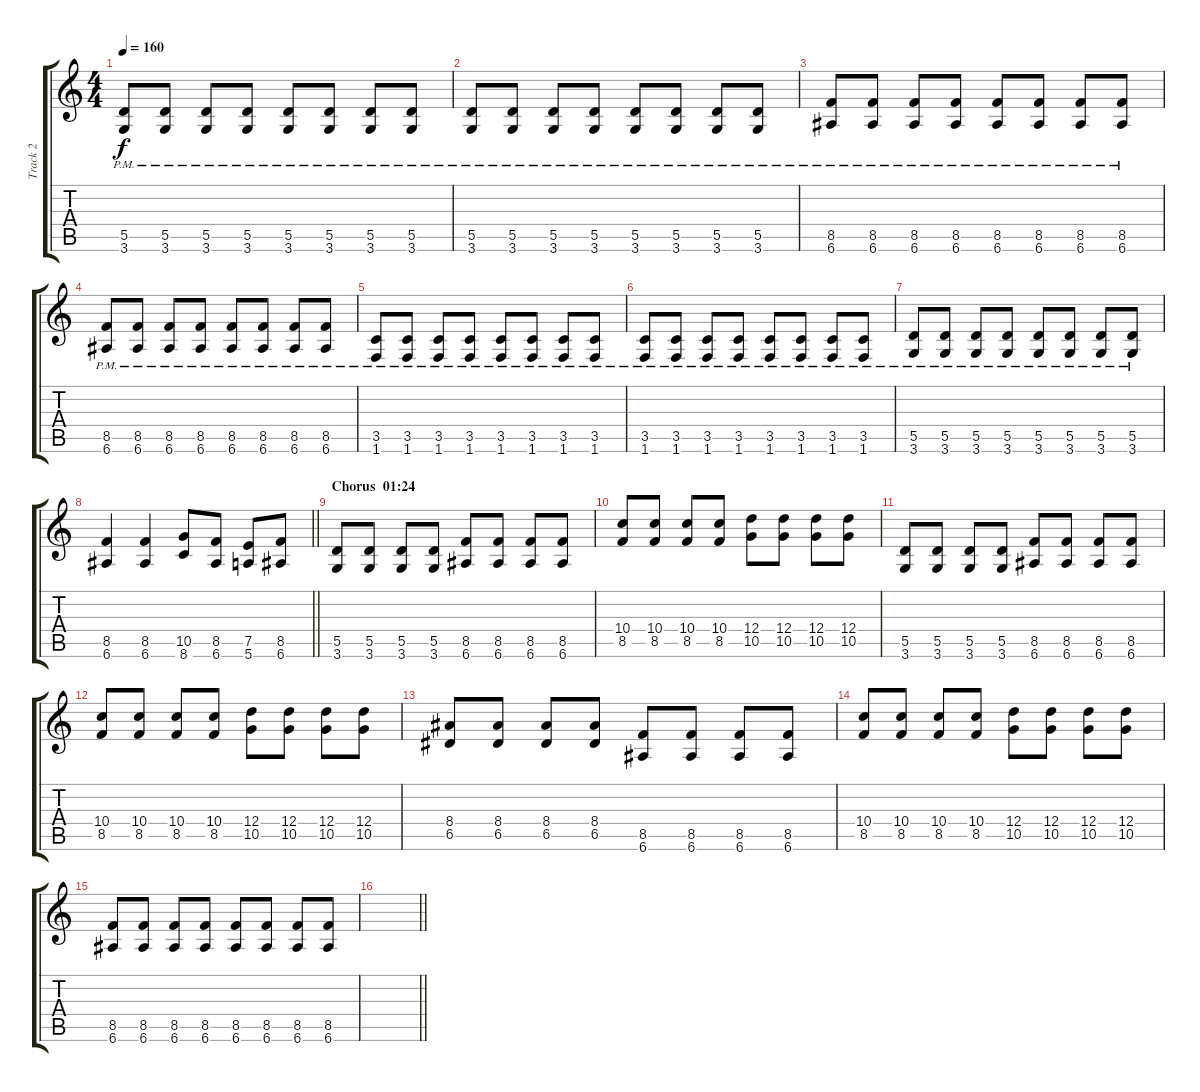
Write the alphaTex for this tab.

\track ("Track 2" "Track 2") {instrument distortionguitar}
\staff {score tabs}
\tuning (E4 B3 G3 D3 A2 E2) {hide}
\ts (4 4)
\tempo 160
\clef g2
\ks c
(5.5{pm} 3.6{pm}).8{dy f} (5.5{pm} 3.6{pm}).8 (5.5{pm} 3.6{pm}).8 (5.5{pm} 3.6{pm}).8 (5.5{pm} 3.6{pm}).8 (5.5{pm} 3.6{pm}).8 (5.5{pm} 3.6{pm}).8 (5.5{pm} 3.6{pm}).8 |
(5.5{pm} 3.6{pm}).8 (5.5{pm} 3.6{pm}).8 (5.5{pm} 3.6{pm}).8 (5.5{pm} 3.6{pm}).8 (5.5{pm} 3.6{pm}).8 (5.5{pm} 3.6{pm}).8 (5.5{pm} 3.6{pm}).8 (5.5{pm} 3.6{pm}).8 |
(8.5{pm} 6.6{pm}).8 (8.5{pm} 6.6{pm}).8 (8.5{pm} 6.6{pm}).8 (8.5{pm} 6.6{pm}).8 (8.5{pm} 6.6{pm}).8 (8.5{pm} 6.6{pm}).8 (8.5{pm} 6.6{pm}).8 (8.5{pm} 6.6{pm}).8 |
(8.5{pm} 6.6{pm}).8 (8.5{pm} 6.6{pm}).8 (8.5{pm} 6.6{pm}).8 (8.5{pm} 6.6{pm}).8 (8.5{pm} 6.6{pm}).8 (8.5{pm} 6.6{pm}).8 (8.5{pm} 6.6{pm}).8 (8.5{pm} 6.6{pm}).8 |
(3.5{pm} 1.6{pm}).8 (3.5{pm} 1.6{pm}).8 (3.5{pm} 1.6{pm}).8 (3.5{pm} 1.6{pm}).8 (3.5{pm} 1.6{pm}).8 (3.5{pm} 1.6{pm}).8 (3.5{pm} 1.6{pm}).8 (3.5{pm} 1.6{pm}).8 |
(3.5{pm} 1.6{pm}).8 (3.5{pm} 1.6{pm}).8 (3.5{pm} 1.6{pm}).8 (3.5{pm} 1.6{pm}).8 (3.5{pm} 1.6{pm}).8 (3.5{pm} 1.6{pm}).8 (3.5{pm} 1.6{pm}).8 (3.5{pm} 1.6{pm}).8 |
(5.5{pm} 3.6{pm}).8 (5.5{pm} 3.6{pm}).8 (5.5{pm} 3.6{pm}).8 (5.5{pm} 3.6{pm}).8 (5.5{pm} 3.6{pm}).8 (5.5{pm} 3.6{pm}).8 (5.5{pm} 3.6{pm}).8 (5.5{pm} 3.6{pm}).8 |
\barLineRight lightlight
(8.5 6.6).4 (8.5 6.6).4 (10.5 8.6).8 (8.5 6.6).8 (7.5 5.6).8 (8.5 6.6).8 |
\section ("" "Chorus  01:24")
(5.5 3.6).8 (5.5 3.6).8 (5.5 3.6).8 (5.5 3.6).8 (8.5 6.6).8 (8.5 6.6).8 (8.5 6.6).8 (8.5 6.6).8 |
(10.4 8.5).8 (10.4 8.5).8 (10.4 8.5).8 (10.4 8.5).8 (12.4 10.5).8 (12.4 10.5).8 (12.4 10.5).8 (12.4 10.5).8 |
(5.5 3.6).8 (5.5 3.6).8 (5.5 3.6).8 (5.5 3.6).8 (8.5 6.6).8 (8.5 6.6).8 (8.5 6.6).8 (8.5 6.6).8 |
(10.4 8.5).8 (10.4 8.5).8 (10.4 8.5).8 (10.4 8.5).8 (12.4 10.5).8 (12.4 10.5).8 (12.4 10.5).8 (12.4 10.5).8 |
(8.4 6.5).8 (8.4 6.5).8 (8.4 6.5).8 (8.4 6.5).8 (8.5 6.6).8 (8.5 6.6).8 (8.5 6.6).8 (8.5 6.6).8 |
(10.4 8.5).8 (10.4 8.5).8 (10.4 8.5).8 (10.4 8.5).8 (12.4 10.5).8 (12.4 10.5).8 (12.4 10.5).8 (12.4 10.5).8 |
(8.5 6.6).8 (8.5 6.6).8 (8.5 6.6).8 (8.5 6.6).8 (8.5 6.6).8 (8.5 6.6).8 (8.5 6.6).8 (8.5 6.6).8 |
\barLineRight lightlight
